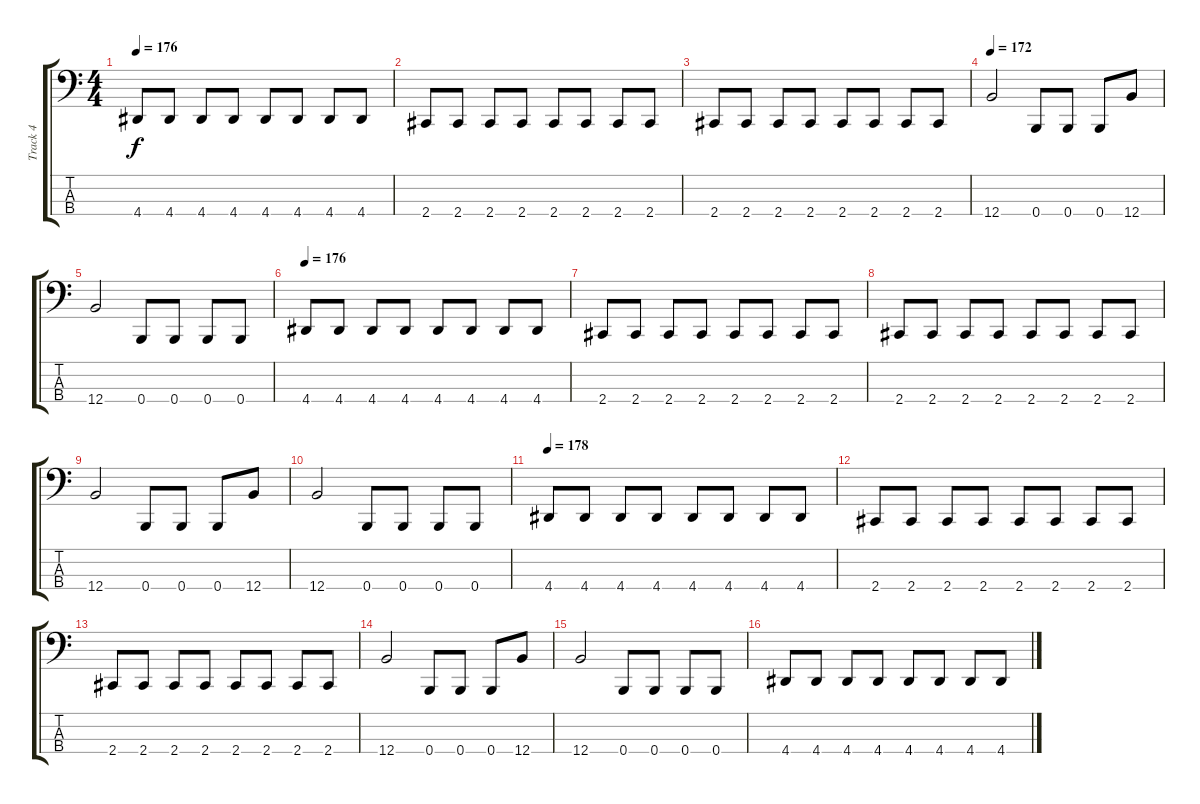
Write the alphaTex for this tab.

\track ("Track 4" "Track 4") {instrument electricbasspick}
\staff {score tabs}
\tuning (D2 A1 E1 B0) {hide}
\ts (4 4)
\tempo 176
\clef f4
\ks c
4.4.8{dy f} 4.4.8 4.4.8 4.4.8 4.4.8 4.4.8 4.4.8 4.4.8 |
2.4.8 2.4.8 2.4.8 2.4.8 2.4.8 2.4.8 2.4.8 2.4.8 |
2.4.8 2.4.8 2.4.8 2.4.8 2.4.8 2.4.8 2.4.8 2.4.8 |
\tempo 172
12.4.2 0.4.8 0.4.8 0.4.8 12.4.8 |
12.4.2 0.4.8 0.4.8 0.4.8 0.4.8 |
\tempo 176
4.4.8 4.4.8 4.4.8 4.4.8 4.4.8 4.4.8 4.4.8 4.4.8 |
2.4.8 2.4.8 2.4.8 2.4.8 2.4.8 2.4.8 2.4.8 2.4.8 |
2.4.8 2.4.8 2.4.8 2.4.8 2.4.8 2.4.8 2.4.8 2.4.8 |
12.4.2 0.4.8 0.4.8 0.4.8 12.4.8 |
12.4.2 0.4.8 0.4.8 0.4.8 0.4.8 |
\tempo 178
4.4.8 4.4.8 4.4.8 4.4.8 4.4.8 4.4.8 4.4.8 4.4.8 |
2.4.8 2.4.8 2.4.8 2.4.8 2.4.8 2.4.8 2.4.8 2.4.8 |
2.4.8 2.4.8 2.4.8 2.4.8 2.4.8 2.4.8 2.4.8 2.4.8 |
12.4.2 0.4.8 0.4.8 0.4.8 12.4.8 |
12.4.2 0.4.8 0.4.8 0.4.8 0.4.8 |
4.4.8 4.4.8 4.4.8 4.4.8 4.4.8 4.4.8 4.4.8 4.4.8
